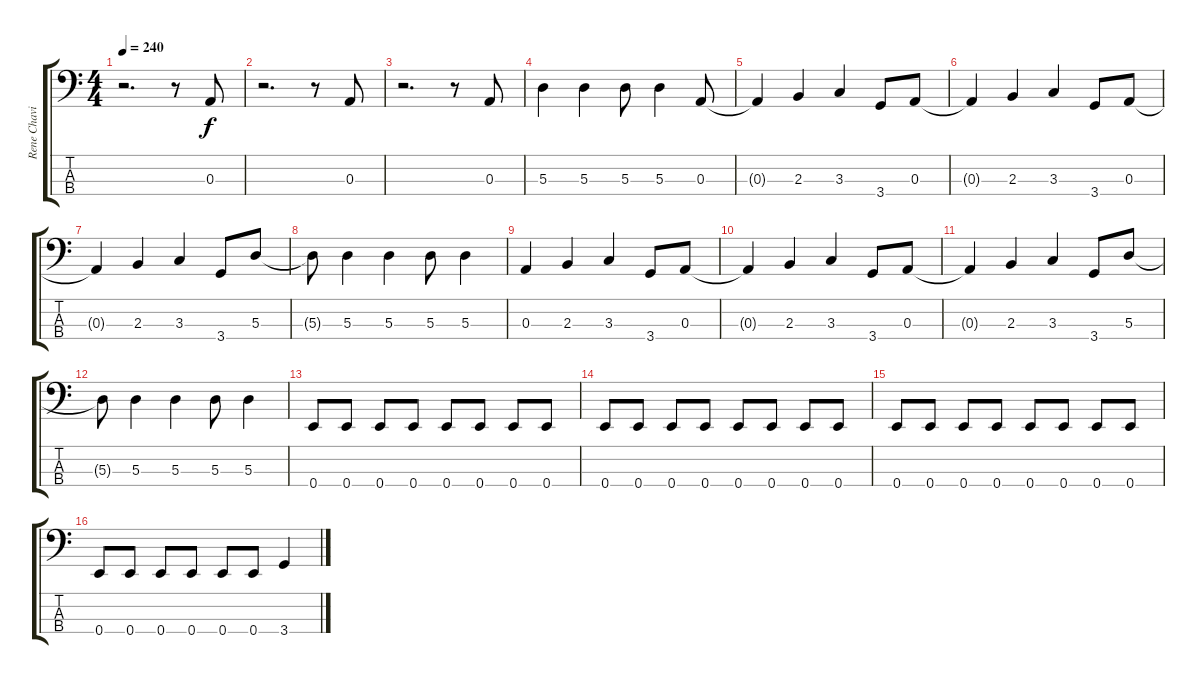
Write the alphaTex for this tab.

\track ("Rene Chavin" "Rene Chavi") {instrument electricbassfinger}
\staff {score tabs}
\tuning (G2 D2 A1 E1) {hide}
\ts (4 4)
\tempo 240
\clef f4
\ks c
r.2{d dy f} r.8 0.3.8 |
r.2{d} r.8 0.3.8 |
r.2{d} r.8 0.3.8 |
5.3.4 5.3.4 5.3.8 5.3.4 0.3.8 |
0.3{t}.4 2.3.4 3.3.4 3.4.8 0.3.8 |
0.3{t}.4 2.3.4 3.3.4 3.4.8 0.3.8 |
0.3{t}.4 2.3.4 3.3.4 3.4.8 5.3.8 |
5.3{t}.8 5.3.4 5.3.4 5.3.8 5.3.4 |
0.3.4 2.3.4 3.3.4 3.4.8 0.3.8 |
0.3{t}.4 2.3.4 3.3.4 3.4.8 0.3.8 |
0.3{t}.4 2.3.4 3.3.4 3.4.8 5.3.8 |
5.3{t}.8 5.3.4 5.3.4 5.3.8 5.3.4 |
0.4.8 0.4.8 0.4.8 0.4.8 0.4.8 0.4.8 0.4.8 0.4.8 |
0.4.8 0.4.8 0.4.8 0.4.8 0.4.8 0.4.8 0.4.8 0.4.8 |
0.4.8 0.4.8 0.4.8 0.4.8 0.4.8 0.4.8 0.4.8 0.4.8 |
0.4.8 0.4.8 0.4.8 0.4.8 0.4.8 0.4.8 3.4.4
